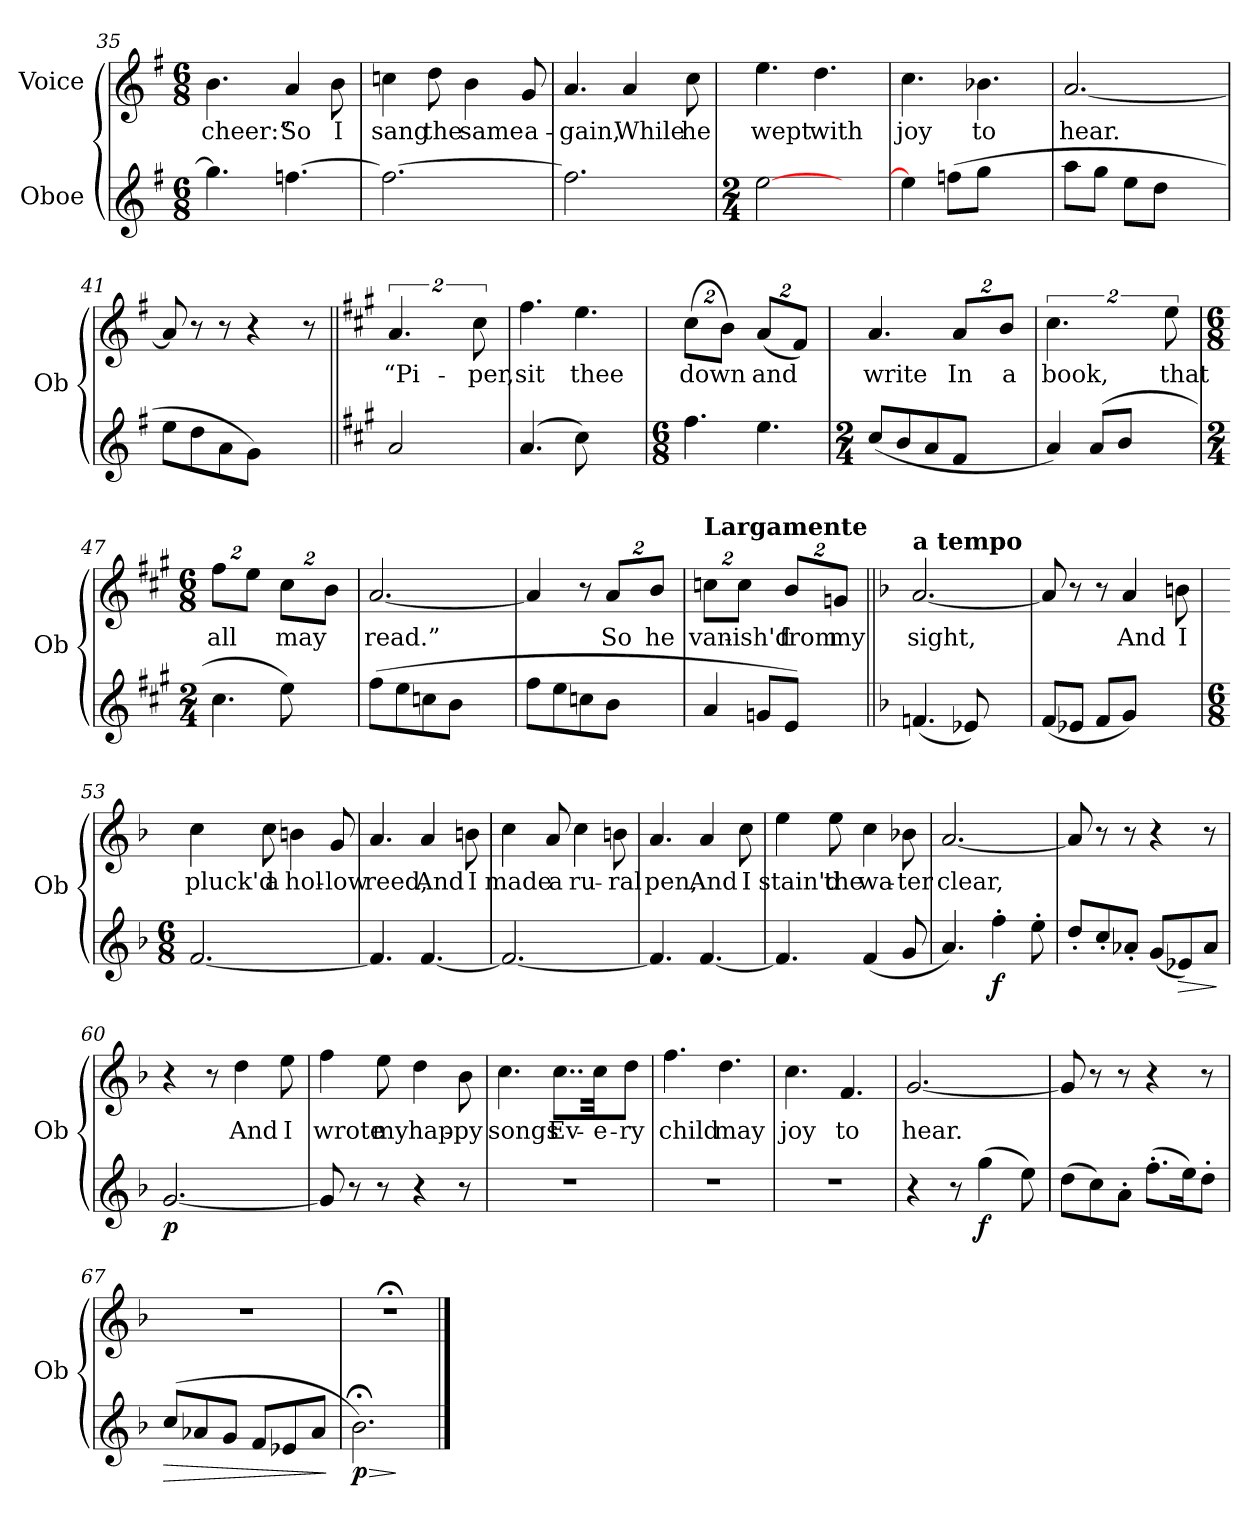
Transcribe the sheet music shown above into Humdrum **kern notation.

**kern	**dynam	**kern	**text
*part2	*part2	*part1	*part1
*staff2	*staff2	*staff1	*staff1
*I"Oboe	*	*I"Voice	*
*I'Ob	*	*	*
*clefG2	*	*clefG2	*
*k[f#]	*	*k[f#]	*
*M6/8	*	*M6/8	*
=35	=35	=35	=35
!	!	!	!LO:LY:b
4.gg\]	.	4.b\	cheer:”
!	!	!	!LO:LY:b
[4.ffn\	.	4a/	So
!	!	!	!LO:LY:b
.	.	8b\	I
=36	=36	=36	=36
!	!	!	!LO:LY:b
2.ff\_	.	4ccn\	sang
!	!	!	!LO:LY:b
.	.	8dd\	the
!	!	!	!LO:LY:b
.	.	4b\	same
!	!	!	!LO:LY:b
.	.	8g/	a-
!!LO:LB:g=z
=37	=37	=37	=37
!	!	!	!LO:LY:b
2.ff\]	.	4.a/	-gain,
!	!	!	!LO:LY:b
.	.	4a/	While
!	!	!	!LO:LY:b
.	.	8cc\	he
=38	=38	=38	=38
*M2/4	*	*	*
!	!	!	!LO:LY:b
[2ee\	.	4.ee\	wept
!	!	!	!LO:LY:b
.	.	4.dd\	with
4ryy	.	.	.
=39	=39	=39	=39
!	!	!	!LO:LY:b
4ee\]	.	4.cc\	joy
(>8ffn\L	.	.	.
!	!	!	!LO:LY:b
8gg\J	.	4.b-X\	to
4ryy	.	.	.
=40	=40	=40	=40
!	!	!	!LO:LY:b
8aa\L	.	[2.a/	hear.
8gg\J	.	.	.
8ee\L	.	.	.
8dd\J	.	.	.
4ryy	.	.	.
=41	=41	=41	=41
8ee\L	.	8a/]	.
8dd\	.	8r	.
8a\	.	8r	.
8g\J)	.	4r	.
4ryy	.	.	.
.	.	8r	.
!!LO:LB:g=z
=42||	=42||	=42||	=42||
*k[f#c#g#]	*	*k[f#c#g#]	*
!	!	!	!LO:LY:b
2a/	.	8%3.a/	“Pi-
4ryy	.	.	.
!	!	!	!LO:LY:b
.	.	16%3cc#\	-per,
=43	=43	=43	=43
!	!	!	!LO:LY:b
(>4.a/	.	4.ff#\	sit
!	!	!	!LO:LY:b
8cc#\)	.	4.ee\	thee
4ryy	.	.	.
=44	=44	=44	=44
*M6/8	*	*	*
!	!	!	!LO:LY:b
4.ff#\	.	(>16%3cc#\L	down
.	.	16%3b\J)	.
!	!	!	!LO:LY:b
4.ee\	.	(<16%3a/L	and
.	.	16%3f#/J)	.
=45	=45	=45	=45
*M2/4	*	*	*
!	!	!	!LO:LY:b
(<8cc#/L	.	4.a/	write
8b/	.	.	.
8a/	.	.	.
!	!	!	!LO:LY:b
8f#/J	.	16%3a/L	In
4ryy	.	.	.
!	!	!	!LO:LY:b
.	.	16%3b/J	a
=46	=46	=46	=46
!	!	!	!LO:LY:b
4a/)	.	8%3.cc#\	book,
(>8a/L	.	.	.
8b/J	.	.	.
4ryy	.	.	.
!	!	!	!LO:LY:b
.	.	16%3ee\	that
!!LO:PB:g=z
=47	=47	=47	=47
*M2/4	*	*M6/8	*
!	!	!	!LO:LY:b
4.cc#\	.	16%3ff#\L	-all
.	.	16%3ee\J	.
!	!	!	!LO:LY:b
8ee\)	.	16%3cc#\L	may
4ryy	.	.	.
.	.	16%3b\J	.
=48	=48	=48	=48
!	!	!	!LO:LY:b
(>8ff#\L	.	[2.a/	read.”
8ee\	.	.	.
8ccn\	.	.	.
8b\J	.	.	.
4ryy	.	.	.
=49	=49	=49	=49
8ff#\L	.	4a/]	.
8ee\	.	.	.
8ccn\	.	8r	.
*	*	*Xbrackettup	*
!	!	!	!LO:LY:b
8b\J	.	16%3a/L	So
4ryy	.	.	.
!	!	!	!LO:LY:b
.	.	16%3b/J	he
=50	=50	=50	=50
*	*	*brackettup	*
!	!	!LO:TX:a:B:t=Largamente	!
!	!	!	!LO:LY:b
4a/	.	16%3ccn\L	van-
!	!	!	!LO:LY:b
.	.	16%3cc\J	-ish'd
8gn/L	.	.	.
!	!	!	!LO:LY:b
8e/J)	.	16%3b/L	from
4ryy	.	.	.
!	!	!	!LO:LY:b
.	.	16%3gn/J	my
!!LO:LB:g=z
=51||	=51||	=51||	=51||
*k[b-]	*	*k[b-]	*
!	!	!LO:TX:a:B:t=a tempo	!
!	!	!	!LO:LY:b
(<4.fn/	.	[2.a/	sight,
8e-X/)	.	.	.
4ryy	.	.	.
=52	=52	=52	=52
(<8f/L	.	8a/]	.
8e-X/J	.	8r	.
8f/L	.	8r	.
!	!	!	!LO:LY:b
8g/J)	.	4a/	And
4ryy	.	.	.
!	!	!	!LO:LY:b
.	.	8bn\	I
=53	=53	=53	=53
*M6/8	*	*	*
!	!	!	!LO:LY:b
[2.f/	.	4cc\	pluck'd
!	!	!	!LO:LY:b
.	.	8cc\	a
!	!	!	!LO:LY:b
.	.	4bn\	hol-
!	!	!	!LO:LY:b
.	.	8g/	-low
=54	=54	=54	=54
!	!	!	!LO:LY:b
4.fZ/]	.	4.aZ/	reed,
!	!	!	!LO:LY:b
[4.f/	.	4a/	And
!	!	!	!LO:LY:b
.	.	8bn\	I
!!LO:LB:g=z
=55	=55	=55	=55
!	!	!	!LO:LY:b
2.f/_	.	4cc\	made
!	!	!	!LO:LY:b
.	.	8a/	a
!	!	!	!LO:LY:b
.	.	4cc\	ru-
!	!	!	!LO:LY:b
.	.	8bn\	-ral
=56	=56	=56	=56
!	!	!	!LO:LY:b
4.f/]	.	4.a/	pen,
!	!	!	!LO:LY:b
[4.f/	.	4a/	And
!	!	!	!LO:LY:b
.	.	8cc\	I
=57	=57	=57	=57
!	!	!	!LO:LY:b
4.f/]	.	4ee\	stain'd
!	!	!	!LO:LY:b
.	.	8ee\	the
!	!	!	!LO:LY:b
(<4f/	.	4cc\	wa-
!	!	!	!LO:LY:b
8g/	.	8b-X\	-ter
=58	=58	=58	=58
!	!	!	!LO:LY:b
4.a/)	.	[2.a/	clear,
!	!LO:DY:b	!	!
4ff'\	f	.	.
8ee'\	.	.	.
!!LO:LB:g=z
=59	=59	=59	=59
8dd'/L	.	8a/]	.
8cc'/	.	8r	.
8a-X'/J	.	8r	.
(<8g/L	.	4r	.
!	!LO:HP:b	!	!
8e-X/)	>	.	.
8a-/J	.	8r	.
.	]	.	.
=60	=60	=60	=60
!	!LO:DY:b	!	!
[2.g/	p	4r	.
.	.	8r	.
!	!	!	!LO:LY:b
.	.	4dd\	And
!	!	!	!LO:LY:b
.	.	8ee\	I
=61	=61	=61	=61
!	!	!	!LO:LY:b
8g/]	.	4ff\	wrote
8r	.	.	.
!	!	!	!LO:LY:b
8r	.	8ee\	my
!	!	!	!LO:LY:b
4r	.	4dd\	hap-
!	!	!	!LO:LY:b
8r	.	8b-\	-py
=62	=62	=62	=62
!	!	!	!LO:LY:b
2.r	.	4.cc\	songs
!	!	!	!LO:LY:b
.	.	8..cc\L	Ev-
!	!	!	!LO:LY:b
.	.	32cc\KK	-e-
!	!	!	!LO:LY:b
.	.	8dd\J	-ry
=63	=63	=63	=63
!	!	!	!LO:LY:b
2.r	.	4.ff\	child
!	!	!	!LO:LY:b
.	.	4.dd\	may
!!LO:LB:g=z
=64	=64	=64	=64
!	!	!	!LO:LY:b
2.r	.	4.cc\	joy
!	!	!	!LO:LY:b
.	.	4.f/	to
=65	=65	=65	=65
!	!	!	!LO:LY:b
4r	.	[2.g/	hear.
8r	.	.	.
!	!LO:DY:b	!	!
(>4gg\	f	.	.
8ee\)	.	.	.
=66	=66	=66	=66
(>8dd\L	.	8g/]	.
8cc\)	.	8r	.
8a'\J	.	8r	.
(>8.ff'\L	.	4r	.
16ee\K)	.	.	.
8dd'\J	.	8r	.
=67	=67	=67	=67
!	!LO:HP:b	!	!
(<8cc/L	>	2.r	.
8a-X/	.	.	.
8g/J	.	.	.
8f/L	.	.	.
8e-X/	.	.	.
8a-/J	.	.	.
.	]	.	.
=68	=68	=68	=68
!	!LO:HP:b	!	!
!	!LO:DY:n=1:b	!	!
2.b-;<\)	> p	2.r;<	.
.	]	.	.
==	==	==	==
*-	*-	*-	*-
